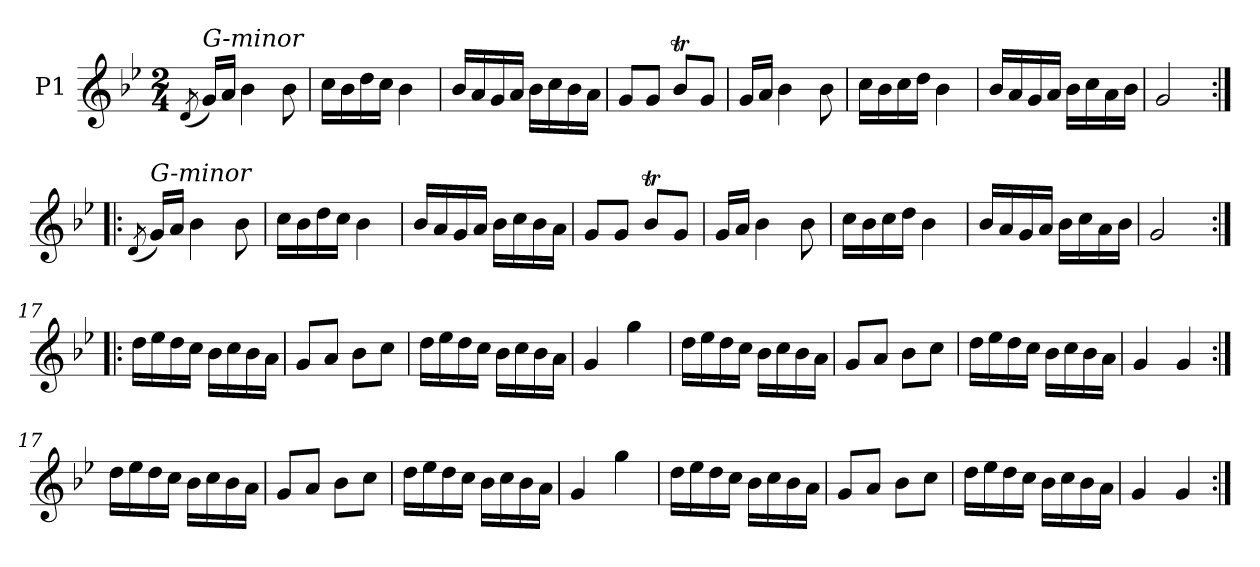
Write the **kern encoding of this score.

**kern
*part1
*staff1
*I"P1
*clefG2
*k[b-e-]
*g:
*M2/4
=1
(8qd/
!LO:TX:a:i:t=G-minor
16gLL)
16aJJ
4b-
8b-
=2
16ccLL
16b-
16dd
16ccJJ
4b-
=3
16b-LL
16a
16g
16aJJ
16b-LL
16cc
16b-
16aJJ
=4
8gL
8gJ
8b-TL
8gJ
=5
16gLL
16aJJ
4b-
8b-
=6
16ccLL
16b-
16cc
16ddJJ
4b-
=7
16b-LL
16a
16g
16aJJ
16b-LL
16cc
16a
16b-JJ
=8
2g
=1:|!|:
(8qd/
!LO:TX:a:i:t=G-minor
16gLL)
16aJJ
4b-
8b-
=2
16ccLL
16b-
16dd
16ccJJ
4b-
=3
16b-LL
16a
16g
16aJJ
16b-LL
16cc
16b-
16aJJ
=4
8gL
8gJ
8b-TL
8gJ
=5
16gLL
16aJJ
4b-
8b-
=6
16ccLL
16b-
16cc
16ddJJ
4b-
=7
16b-LL
16a
16g
16aJJ
16b-LL
16cc
16a
16b-JJ
=8
2g
=17:|!|:
16ddLL
16ee-
16dd
16ccJJ
16b-LL
16cc
16b-
16aJJ
=18
8gL
8aJ
8b-L
8ccJ
=19
16ddLL
16ee-
16dd
16ccJJ
16b-LL
16cc
16b-
16aJJ
=20
4g
4gg
=21
16ddLL
16ee-
16dd
16ccJJ
16b-LL
16cc
16b-
16aJJ
=22
8gL
8aJ
8b-L
8ccJ
=23
16ddLL
16ee-
16dd
16ccJJ
16b-LL
16cc
16b-
16aJJ
=24
4g
4g
=17:|!
16ddLL
16ee-
16dd
16ccJJ
16b-LL
16cc
16b-
16aJJ
=18
8gL
8aJ
8b-L
8ccJ
=19
16ddLL
16ee-
16dd
16ccJJ
16b-LL
16cc
16b-
16aJJ
=20
4g
4gg
=21
16ddLL
16ee-
16dd
16ccJJ
16b-LL
16cc
16b-
16aJJ
=22
8gL
8aJ
8b-L
8ccJ
=23
16ddLL
16ee-
16dd
16ccJJ
16b-LL
16cc
16b-
16aJJ
=24
4g
4g
=:|!
*-
